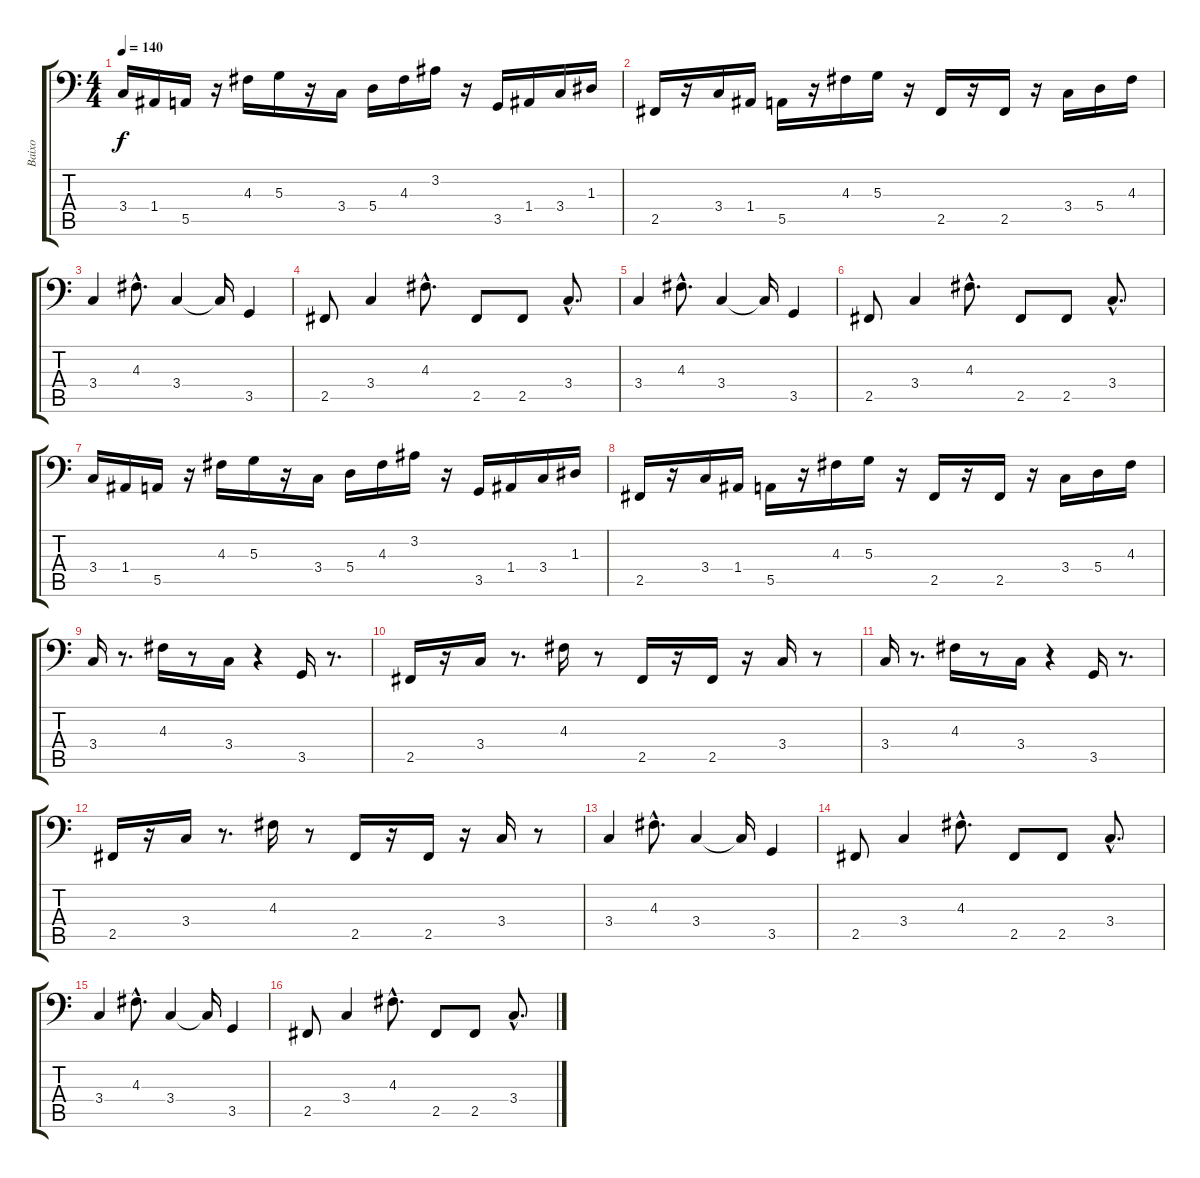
\track ("Baixo" "Baixo") {instrument electricbassfinger}
\staff {score tabs}
\tuning (C3 G2 D2 A1 E1 B0) {hide}
\ts (4 4)
\tempo 140
\clef f4
\ks c
3.4.16{dy f} 1.4.16 5.5.16 r.16 4.3.16 5.3.16 r.16 3.4.16 5.4.16 4.3.16 3.2.16 r.16 3.5.16 1.4.16 3.4.16 1.3.16 |
2.5.16 r.16 3.4.16 1.4.16 5.5.16 r.16 4.3.16 5.3.16 r.16 2.5.16 r.16 2.5.16 r.16 3.4.16 5.4.16 4.3.16 |
3.4.4 4.3{hac}.8{d} 3.4.4 3.4{t}.16 3.5.4 |
2.5.8 3.4.4 4.3{hac}.8{d} 2.5.8 2.5.8 3.4{hac}.8{d} |
3.4.4 4.3{hac}.8{d} 3.4.4 3.4{t}.16 3.5.4 |
2.5.8 3.4.4 4.3{hac}.8{d} 2.5.8 2.5.8 3.4{hac}.8{d} |
3.4.16 1.4.16 5.5.16 r.16 4.3.16 5.3.16 r.16 3.4.16 5.4.16 4.3.16 3.2.16 r.16 3.5.16 1.4.16 3.4.16 1.3.16 |
2.5.16 r.16 3.4.16 1.4.16 5.5.16 r.16 4.3.16 5.3.16 r.16 2.5.16 r.16 2.5.16 r.16 3.4.16 5.4.16 4.3.16 |
3.4.16 r.8{d} 4.3.16 r.8 3.4.16 r.4 3.5.16 r.8{d} |
2.5.16 r.16 3.4.16 r.8{d} 4.3.16 r.8 2.5.16 r.16 2.5.16 r.16 3.4.16 r.8 |
3.4.16 r.8{d} 4.3.16 r.8 3.4.16 r.4 3.5.16 r.8{d} |
2.5.16 r.16 3.4.16 r.8{d} 4.3.16 r.8 2.5.16 r.16 2.5.16 r.16 3.4.16 r.8 |
3.4.4 4.3{hac}.8{d} 3.4.4 3.4{t}.16 3.5.4 |
2.5.8 3.4.4 4.3{hac}.8{d} 2.5.8 2.5.8 3.4{hac}.8{d} |
3.4.4 4.3{hac}.8{d} 3.4.4 3.4{t}.16 3.5.4 |
2.5.8 3.4.4 4.3{hac}.8{d} 2.5.8 2.5.8 3.4{hac}.8{d}
